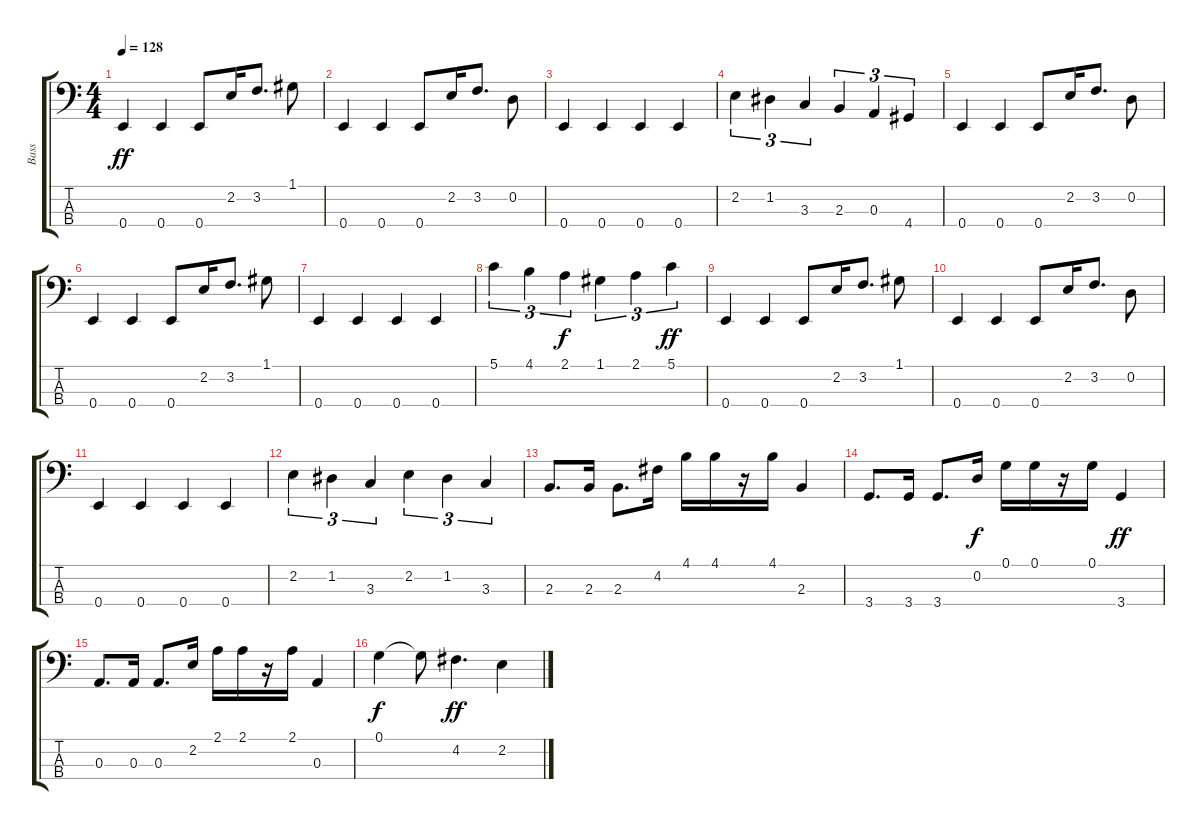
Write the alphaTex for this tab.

\track ("Bass" "Bass") {instrument electricbassfinger}
\staff {score tabs}
\tuning (G2 D2 A1 E1) {hide}
\ts (4 4)
\tempo 128
\clef f4
\ks c
0.4.4{dy ff} 0.4.4 0.4.8 2.2.16 3.2.8{d} 1.1.8 |
0.4.4 0.4.4 0.4.8 2.2.16 3.2.8{d} 0.2.8 |
0.4.4 0.4.4 0.4.4 0.4.4 |
2.2.4{tu (3 2)} 1.2.4{tu (3 2)} 3.3.4{tu (3 2)} 2.3.4{tu (3 2)} 0.3.4{tu (3 2)} 4.4.4{tu (3 2)} |
0.4.4 0.4.4 0.4.8 2.2.16 3.2.8{d} 0.2.8 |
0.4.4 0.4.4 0.4.8 2.2.16 3.2.8{d} 1.1.8 |
0.4.4 0.4.4 0.4.4 0.4.4 |
5.1.4{tu (3 2)} 4.1.4{tu (3 2)} 2.1.4{tu (3 2) dy f} 1.1.4{tu (3 2)} 2.1.4{tu (3 2)} 5.1.4{tu (3 2) dy ff} |
0.4.4 0.4.4 0.4.8 2.2.16 3.2.8{d} 1.1.8 |
0.4.4 0.4.4 0.4.8 2.2.16 3.2.8{d} 0.2.8 |
0.4.4 0.4.4 0.4.4 0.4.4 |
2.2.4{tu (3 2)} 1.2.4{tu (3 2)} 3.3.4{tu (3 2)} 2.2.4{tu (3 2)} 1.2.4{tu (3 2)} 3.3.4{tu (3 2)} |
2.3.8{d} 2.3.16 2.3.8{d} 4.2.16 4.1.16 4.1.16 r.16 4.1.16 2.3.4 |
3.4.8{d} 3.4.16 3.4.8{d} 0.2.16{dy f} 0.1.16 0.1.16 r.16 0.1.16 3.4.4{dy ff} |
0.3.8{d} 0.3.16 0.3.8{d} 2.2.16 2.1.16 2.1.16 r.16 2.1.16 0.3.4 |
0.1.4{dy f} 0.1{t}.8 4.2.4{d dy ff} 2.2.4
